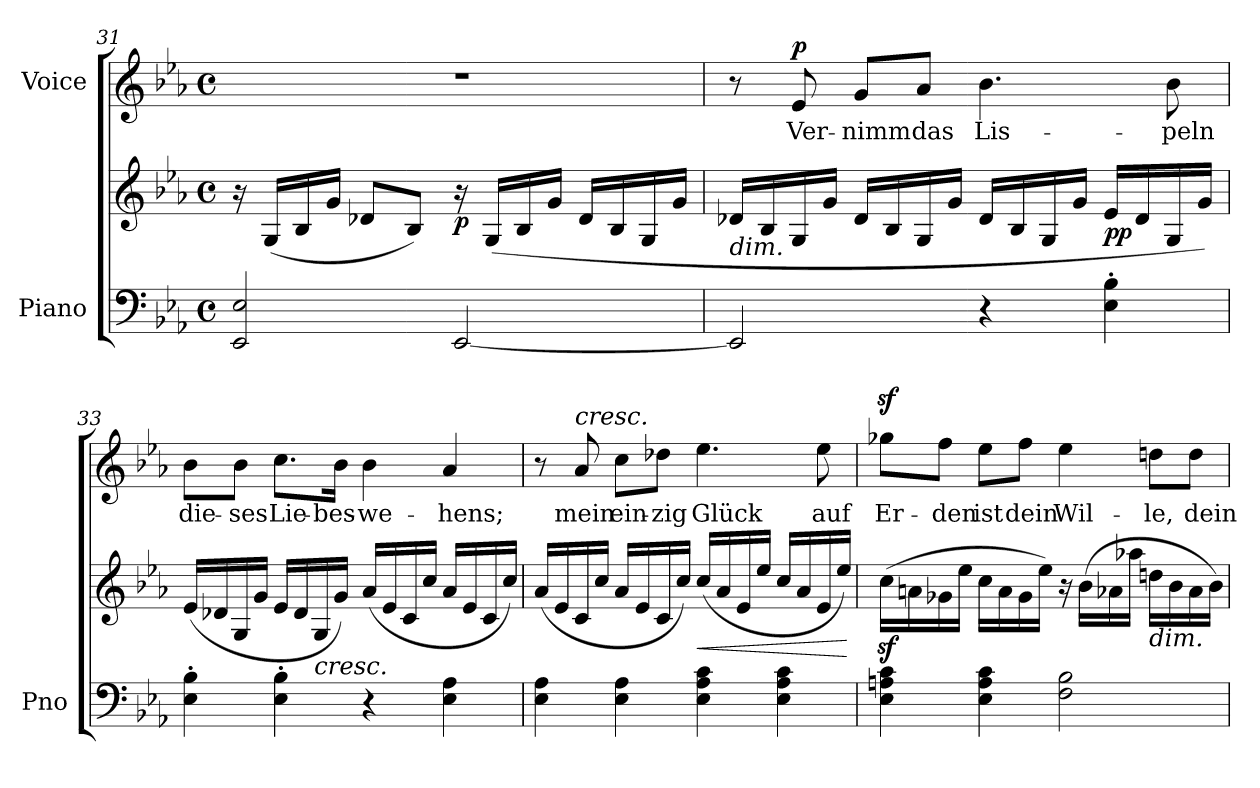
**kern	**kern	**dynam	**kern	**text	**dynam
*part2	*part2	*part2	*part1	*part1	*part1
*staff3	*staff2	*staff2/3	*staff1	*staff1	*staff1
*I"Piano	*	*	*I"Voice	*	*
*I'Pno	*	*	*	*	*
!!LO:LB:g=z
*clefF4	*clefG2	*	*clefG2	*	*
*k[b-e-a-]	*k[b-e-a-]	*	*k[b-e-a-]	*	*
*M4/4	*M4/4	*	*M4/4	*	*
*met(c)	*met(c)	*	*met(c)	*	*
=31	=31	=31	=31	=31	=31
2EE-/ 2E-/	16r	.	1r	.	.
.	(16G/LL	.	.	.	.
.	16B-/	.	.	.	.
.	16g/JJ	.	.	.	.
.	8d-X/L	.	.	.	.
.	8B-/J)	.	.	.	.
!	!	!LO:DY:b	!	!	!
[2EE-/	16r	p	.	.	.
.	(<16G/LL	.	.	.	.
.	16B-/	.	.	.	.
.	16g/JJ	.	.	.	.
.	16d-/LL	.	.	.	.
.	16B-/	.	.	.	.
.	16G/	.	.	.	.
.	16g/JJ	.	.	.	.
=32	=32	=32	=32	=32	=32
!	!LO:TX:b:i:t=dim.	!	!	!	!
2EE-/]	16d-X/LL	.	8r	.	.
.	16B-/	.	.	.	.
!	!	!	!	!LO:LY:b	!LO:DY:a
.	16G/	.	8e-/	Ver-	p
.	16g/JJ	.	.	.	.
!	!	!	!	!LO:LY:b	!
.	16d-/LL	.	8g/L	-nimm	.
.	16B-/	.	.	.	.
!	!	!	!	!LO:LY:b	!
.	16G/	.	8a-/J	das	.
.	16g/JJ	.	.	.	.
!	!	!	!	!LO:LY:b	!
4r	16d-/LL	.	4.b-\	Lis-	.
.	16B-/	.	.	.	.
.	16G/	.	.	.	.
.	16g/JJ	.	.	.	.
!	!	!LO:DY:b	!	!	!
4E-\'< 4B-\'<	16e-/LL	pp	.	.	.
.	16d-/	.	.	.	.
!	!	!	!	!LO:LY:b	!
.	16G/	.	8b-\	-peln	.
.	16g/JJ)	.	.	.	.
!!LO:PB:g=z
=33	=33	=33	=33	=33	=33
!	!	!	!	!LO:LY:b	!
4E-\'< 4B-\'<	(16e-/LL	.	8b-\L	die-	.
.	16d-X/	.	.	.	.
!	!	!	!	!LO:LY:b	!
.	16G/	.	8b-\J	-ses	.
.	16g/JJ	.	.	.	.
!	!	!	!	!LO:LY:b	!
4E-\'< 4B-\'<	16e-/LL	.	8.cc\L	Lie-	.
.	16d-/	.	.	.	.
!	!LO:TX:b:i:t=cresc.	!	!	!	!
.	16G/	.	.	.	.
!	!	!	!	!LO:LY:b	!
.	16g/JJ)	.	16b-\Jk	-bes-	.
!	!	!	!	!LO:LY:b	!
4r	(16a-/LL	.	4b-\	-we-	.
.	16e-/	.	.	.	.
.	16c/	.	.	.	.
.	16cc/JJ	.	.	.	.
!	!	!	!	!LO:LY:b	!
4E-\ 4A-\	16a-/LL	.	4a-/	-hens;	.
.	16e-/	.	.	.	.
.	16c/	.	.	.	.
.	16cc/JJ)	.	.	.	.
=34	=34	=34	=34	=34	=34
4E-\ 4A-\	(16a-/LL	.	8r	.	.
.	16e-/	.	.	.	.
!	!	!	!LO:TX:a:i:t=cresc.	!	!
!	!	!	!	!LO:LY:b	!
.	16c/	.	8a-/	mein	.
.	16cc/JJ	.	.	.	.
!	!	!	!	!LO:LY:b	!
4E-\ 4A-\	16a-/LL	.	8cc\L	ein-	.
.	16e-/	.	.	.	.
!	!	!	!	!LO:LY:b	!
.	16c/	.	8dd-X\J	-zig	.
.	16cc/JJ)	.	.	.	.
!	!	!LO:HP:b	!	!LO:LY:b	!
4E-\ 4A-\ 4c\	(16cc/LL	<	4.ee-\	Glück	.
.	16a-/	.	.	.	.
.	16e-/	.	.	.	.
.	16ee-/JJ	.	.	.	.
4E-\ 4A-\ 4c\	16cc/LL	.	.	.	.
.	16a-/	.	.	.	.
!	!	!	!	!LO:LY:b	!
.	16e-/	.	8ee-\	auf	.
.	16ee-/JJ)	.	.	.	.
.	.	[	.	.	.
!!LO:LB:g=z
=35	=35	=35	=35	=35	=35
!	!	!	!	!LO:LY:b	!
4E-\ 4An\ 4c\	(16ccz<\LL	.	8gg-Xz>\L	Er-	.
.	16an\	.	.	.	.
!	!	!	!	!LO:LY:b	!
.	16g-X\	.	8ff\J	-den	.
.	16ee-\JJ	.	.	.	.
!	!	!	!	!LO:LY:b	!
4E-\ 4A\ 4c\	16cc\LL	.	8ee-\L	ist	.
.	16a\	.	.	.	.
!	!	!	!	!LO:LY:b	!
.	16g-\	.	8ff\J	dein	.
.	16ee-\JJ)	.	.	.	.
!	!	!	!	!LO:LY:b	!
2F\ 2B-\	16r	.	4ee-\	Wil-	.
.	(16b-\LL	.	.	.	.
.	16a-X\	.	.	.	.
.	16aa-X\JJ	.	.	.	.
!	!LO:TX:b:i:t=dim.	!	!	!	!
!	!	!	!	!LO:LY:b	!
.	16ddn\LL	.	8ddn\L	-le,	.
.	16b-\	.	.	.	.
!	!	!	!	!LO:LY:b	!
.	16a-\	.	8dd\J	dein	.
.	16b-\JJ)	.	.	.	.
=	=	=	=	=	=
*-	*-	*-	*-	*-	*-
